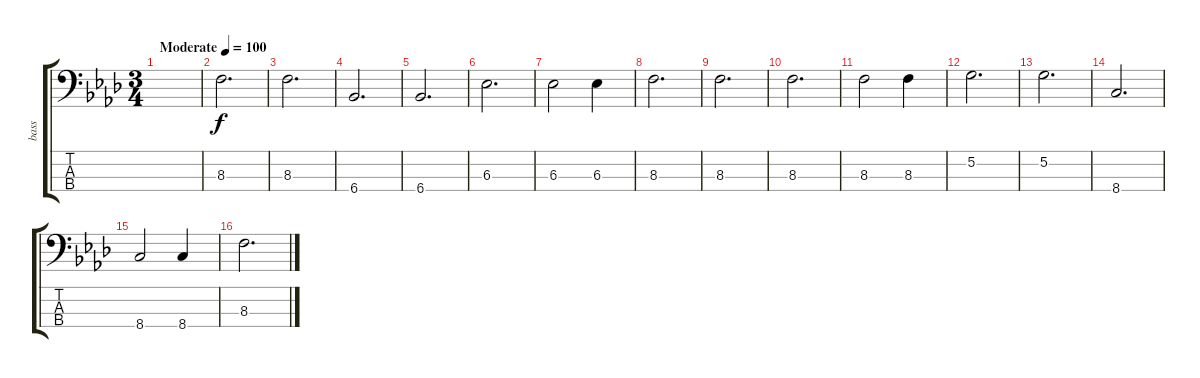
\track ("bass" "bass") {instrument electricbassfinger}
\staff {score tabs}
\tuning (G2 D2 A1 E1) {hide}
\ts (3 4)
\tempo (100 "Moderate")
\clef f4
\ks fminor
|
8.3.2{d} |
8.3.2{d} |
6.4.2{d} |
6.4.2{d} |
6.3.2{d} |
6.3.2 6.3.4 |
8.3.2{d} |
8.3.2{d} |
8.3.2{d} |
8.3.2 8.3.4 |
5.2.2{d} |
5.2.2{d} |
8.4.2{d} |
8.4.2 8.4.4 |
8.3.2{d}
